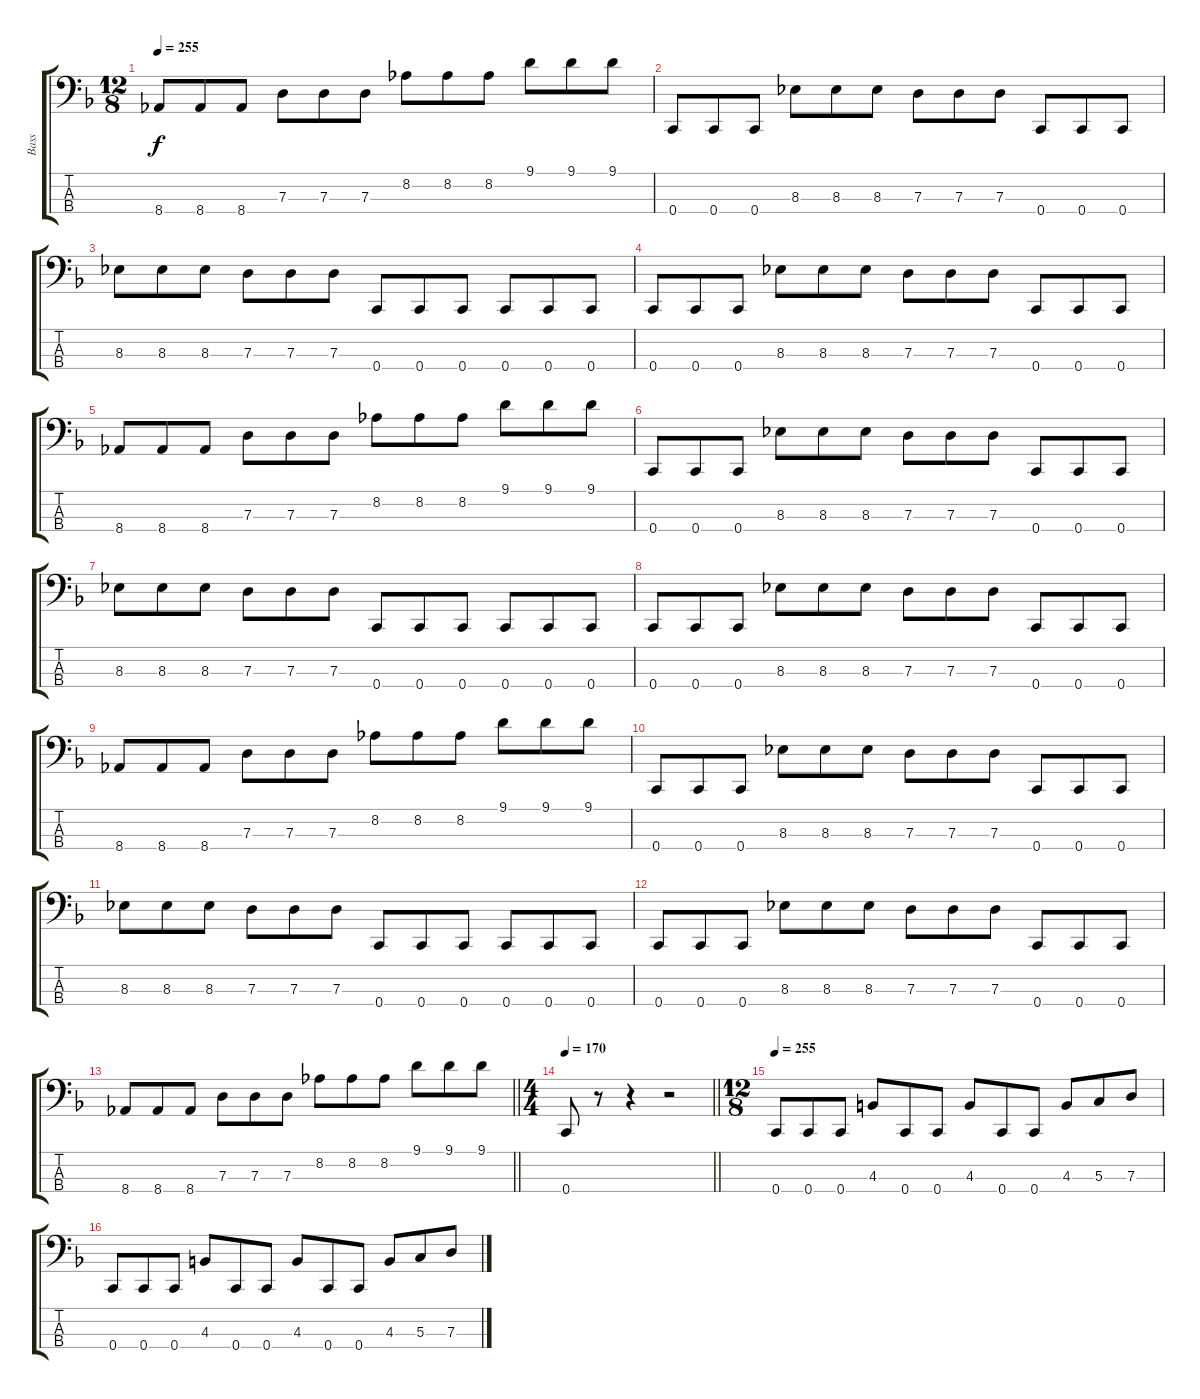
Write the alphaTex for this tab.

\track ("Bass" "Bass") {instrument electricbassfinger}
\staff {score tabs}
\tuning (F2 C2 G1 C1) {hide}
\ts (12 8)
\tempo 255
\clef f4
\ks dminor
8.4.8{dy f} 8.4.8 8.4.8 7.3.8 7.3.8 7.3.8 8.2.8 8.2.8 8.2.8 9.1.8 9.1.8 9.1.8 |
0.4.8 0.4.8 0.4.8 8.3.8 8.3.8 8.3.8 7.3.8 7.3.8 7.3.8 0.4.8 0.4.8 0.4.8 |
8.3.8 8.3.8 8.3.8 7.3.8 7.3.8 7.3.8 0.4.8 0.4.8 0.4.8 0.4.8 0.4.8 0.4.8 |
0.4.8 0.4.8 0.4.8 8.3.8 8.3.8 8.3.8 7.3.8 7.3.8 7.3.8 0.4.8 0.4.8 0.4.8 |
8.4.8 8.4.8 8.4.8 7.3.8 7.3.8 7.3.8 8.2.8 8.2.8 8.2.8 9.1.8 9.1.8 9.1.8 |
0.4.8 0.4.8 0.4.8 8.3.8 8.3.8 8.3.8 7.3.8 7.3.8 7.3.8 0.4.8 0.4.8 0.4.8 |
8.3.8 8.3.8 8.3.8 7.3.8 7.3.8 7.3.8 0.4.8 0.4.8 0.4.8 0.4.8 0.4.8 0.4.8 |
0.4.8 0.4.8 0.4.8 8.3.8 8.3.8 8.3.8 7.3.8 7.3.8 7.3.8 0.4.8 0.4.8 0.4.8 |
8.4.8 8.4.8 8.4.8 7.3.8 7.3.8 7.3.8 8.2.8 8.2.8 8.2.8 9.1.8 9.1.8 9.1.8 |
0.4.8 0.4.8 0.4.8 8.3.8 8.3.8 8.3.8 7.3.8 7.3.8 7.3.8 0.4.8 0.4.8 0.4.8 |
8.3.8 8.3.8 8.3.8 7.3.8 7.3.8 7.3.8 0.4.8 0.4.8 0.4.8 0.4.8 0.4.8 0.4.8 |
0.4.8 0.4.8 0.4.8 8.3.8 8.3.8 8.3.8 7.3.8 7.3.8 7.3.8 0.4.8 0.4.8 0.4.8 |
\barLineRight lightlight
8.4.8 8.4.8 8.4.8 7.3.8 7.3.8 7.3.8 8.2.8 8.2.8 8.2.8 9.1.8 9.1.8 9.1.8 |
\ts (4 4)
\tempo 170
\barLineRight lightlight
0.4.8 r.8 r.4 r.2 |
\ts (12 8)
\section ("" "")
\tempo 255
0.4.8 0.4.8 0.4.8 4.3.8 0.4.8 0.4.8 4.3.8 0.4.8 0.4.8 4.3.8 5.3.8 7.3.8 |
0.4.8 0.4.8 0.4.8 4.3.8 0.4.8 0.4.8 4.3.8 0.4.8 0.4.8 4.3.8 5.3.8 7.3.8
